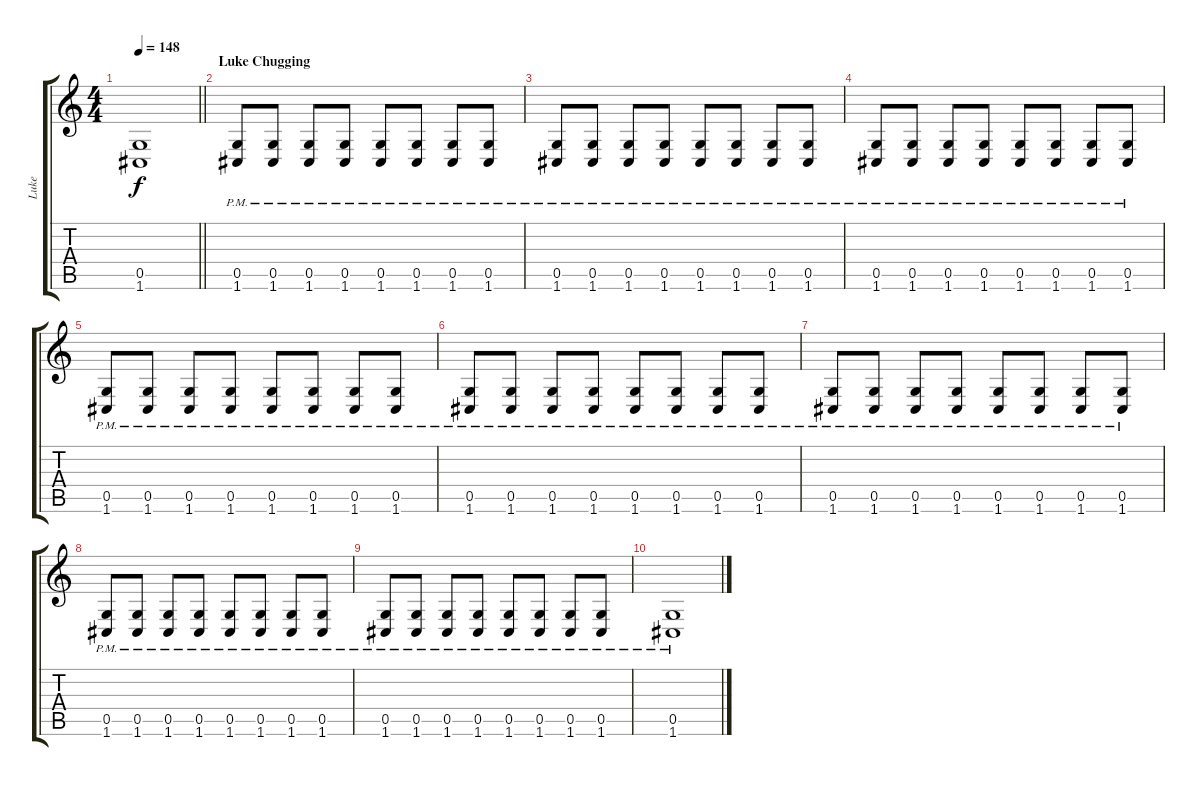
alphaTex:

\track ("Luke" "Luke") {instrument overdrivenguitar}
\staff {score tabs}
\tuning (D4 A3 F3 C3 G2 C2) {hide}
\ts (4 4)
\tempo 148
\clef g2
\barLineRight lightlight
\ks c
(0.5{t} 1.6{t}).1{dy f} |
\section ("" "Luke Chugging")
(0.5{pm} 1.6{pm}).8 (0.5{pm} 1.6{pm}).8 (0.5{pm} 1.6{pm}).8 (0.5{pm} 1.6{pm}).8 (0.5{pm} 1.6{pm}).8 (0.5{pm} 1.6{pm}).8 (0.5{pm} 1.6{pm}).8 (0.5{pm} 1.6{pm}).8 |
(0.5{pm} 1.6{pm}).8 (0.5{pm} 1.6{pm}).8 (0.5{pm} 1.6{pm}).8 (0.5{pm} 1.6{pm}).8 (0.5{pm} 1.6{pm}).8 (0.5{pm} 1.6{pm}).8 (0.5{pm} 1.6{pm}).8 (0.5{pm} 1.6{pm}).8 |
(0.5{pm} 1.6{pm}).8 (0.5{pm} 1.6{pm}).8 (0.5{pm} 1.6{pm}).8 (0.5{pm} 1.6{pm}).8 (0.5{pm} 1.6{pm}).8 (0.5{pm} 1.6{pm}).8 (0.5{pm} 1.6{pm}).8 (0.5{pm} 1.6{pm}).8 |
(0.5{pm} 1.6{pm}).8 (0.5{pm} 1.6{pm}).8 (0.5{pm} 1.6{pm}).8 (0.5{pm} 1.6{pm}).8 (0.5{pm} 1.6{pm}).8 (0.5{pm} 1.6{pm}).8 (0.5{pm} 1.6{pm}).8 (0.5{pm} 1.6{pm}).8 |
(0.5{pm} 1.6{pm}).8 (0.5{pm} 1.6{pm}).8 (0.5{pm} 1.6{pm}).8 (0.5{pm} 1.6{pm}).8 (0.5{pm} 1.6{pm}).8 (0.5{pm} 1.6{pm}).8 (0.5{pm} 1.6{pm}).8 (0.5{pm} 1.6{pm}).8 |
(0.5{pm} 1.6{pm}).8 (0.5{pm} 1.6{pm}).8 (0.5{pm} 1.6{pm}).8 (0.5{pm} 1.6{pm}).8 (0.5{pm} 1.6{pm}).8 (0.5{pm} 1.6{pm}).8 (0.5{pm} 1.6{pm}).8 (0.5{pm} 1.6{pm}).8 |
(0.5{pm} 1.6{pm}).8 (0.5{pm} 1.6{pm}).8 (0.5{pm} 1.6{pm}).8 (0.5{pm} 1.6{pm}).8 (0.5{pm} 1.6{pm}).8 (0.5{pm} 1.6{pm}).8 (0.5{pm} 1.6{pm}).8 (0.5{pm} 1.6{pm}).8 |
(0.5{pm} 1.6{pm}).8 (0.5{pm} 1.6{pm}).8 (0.5{pm} 1.6{pm}).8 (0.5{pm} 1.6{pm}).8 (0.5{pm} 1.6{pm}).8 (0.5{pm} 1.6{pm}).8 (0.5{pm} 1.6{pm}).8 (0.5{pm} 1.6{pm}).8 |
(0.5{pm} 1.6{pm}).1
